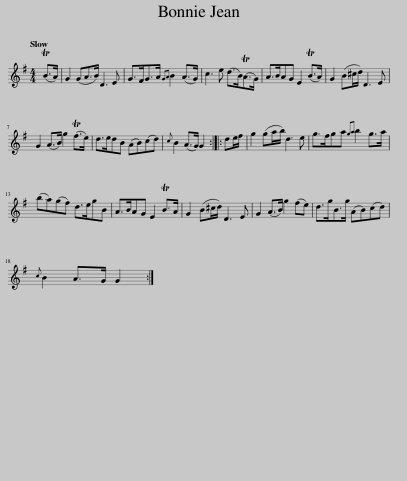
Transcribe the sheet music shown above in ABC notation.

X:1
L:1/8
Q:1/4=120
M:4/4
I:linebreak $
K:G
V:1 treble
V:1
 (TB>A) | G2 (GA>B) D3 E | G>FG>A{GA} B2 (A>G) | c3 e (d>B)(TA>G) | A>BAG E2 (TB>A) | %5
 G2 (B^c/d/) D3 E |$ G2 (A>B) g2 (Tf>e) | d>edB (AB)(cd) |{c} B2 (A>G) G2 :: de/f/ | %10
 g2 (ga/b/) d3 e | g>fga{ga} b2 g>a |$ (ba)(gf) d>egB | A>BAG E2 TB>A | G2 (B^c/d/) D3 E | %15
 G2 (A>B) g2 (fe) | d>gB>g (AB)(cd) |${c} B2 A>G G2 :| %18
